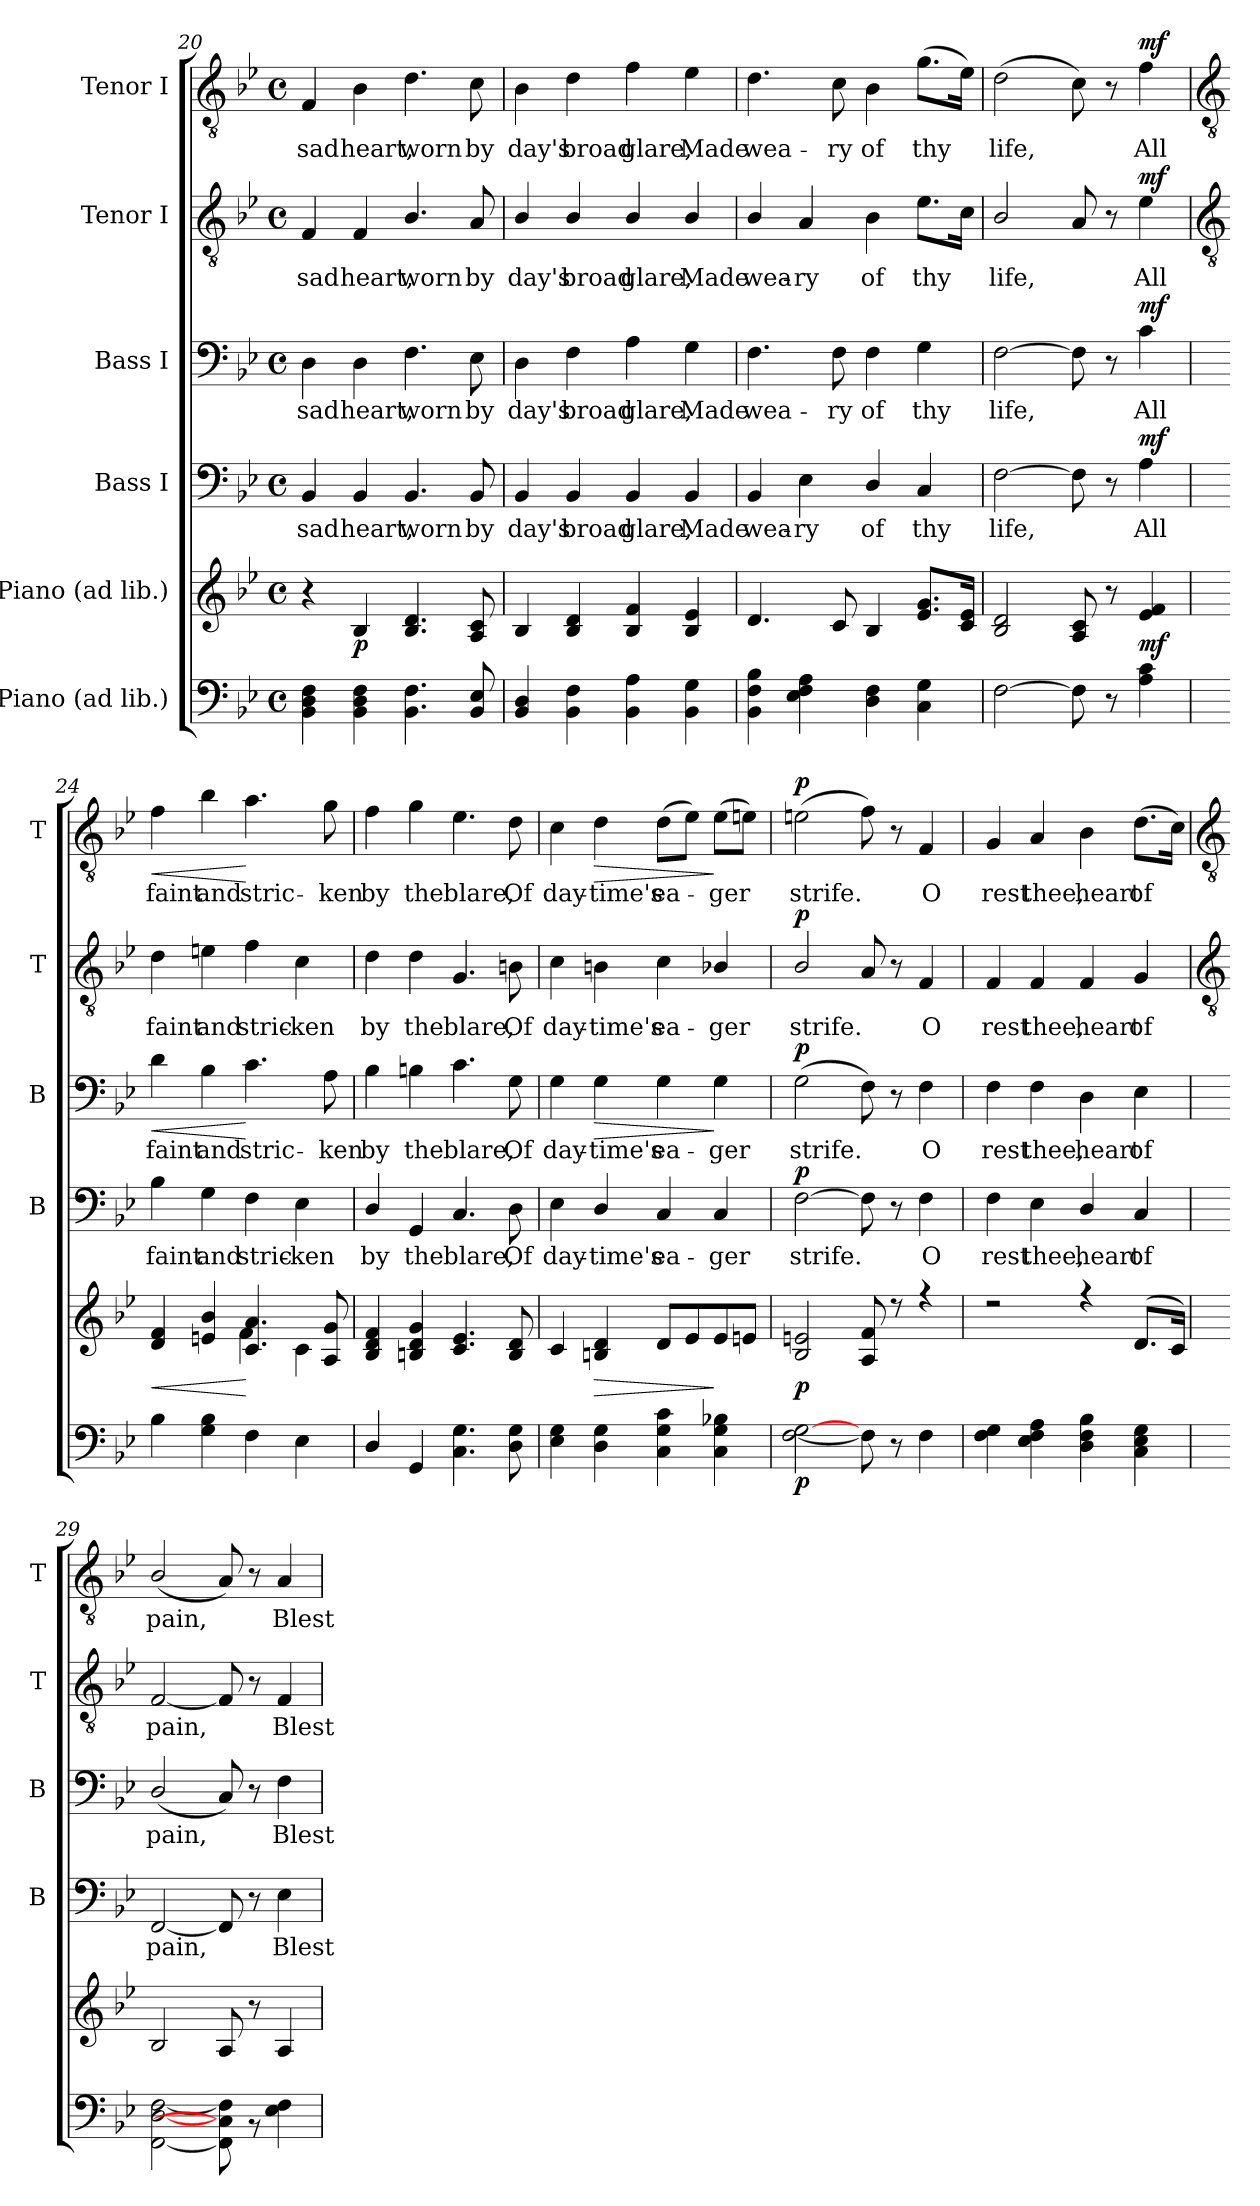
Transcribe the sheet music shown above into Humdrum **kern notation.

**kern	**dynam	**kern	**dynam	**kern	**text	**dynam	**kern	**text	**dynam	**kern	**text	**dynam	**kern	**text	**dynam
*part6	*part6	*part5	*part5	*part4	*part4	*part4	*part3	*part3	*part3	*part2	*part2	*part2	*part1	*part1	*part1
*staff6	*staff6	*staff5	*staff5	*staff4	*staff4	*staff4	*staff3	*staff3	*staff3	*staff2	*staff2	*staff2	*staff1	*staff1	*staff1
*I"Piano (ad lib.)	*	*I"Piano (ad lib.)	*	*I"Bass I	*	*	*I"Bass I	*	*	*I"Tenor I	*	*	*I"Tenor I	*	*
*	*	*	*	*I'B	*	*	*I'B	*	*	*I'T	*	*	*I'T	*	*
*clefF4	*	*clefG2	*	*clefF4	*	*	*clefF4	*	*	*clefGv2	*	*	*clefGv2	*	*
*k[b-e-]	*	*k[b-e-]	*	*k[b-e-]	*	*	*k[b-e-]	*	*	*k[b-e-]	*	*	*k[b-e-]	*	*
*B-:	*	*B-:	*	*B-:	*	*	*B-:	*	*	*B-:	*	*	*B-:	*	*
*M4/4	*	*M4/4	*	*M4/4	*	*	*M4/4	*	*	*M4/4	*	*	*M4/4	*	*
*met(c)	*	*met(c)	*	*met(c)	*	*	*met(c)	*	*	*met(c)	*	*	*met(c)	*	*
=20	=20	=20	=20	=20	=20	=20	=20	=20	=20	=20	=20	=20	=20	=20	=20
!	!	!	!	!	!LO:LY:b	!	!	!LO:LY:b	!	!	!LO:LY:b	!	!	!LO:LY:b	!
4BB- 4D 4F	.	4r	.	4BB-	sad	.	4D	sad	.	4F	sad	.	4F	sad	.
!	!	!	!LO:DY:b	!	!LO:LY:b	!	!	!LO:LY:b	!	!	!LO:LY:b	!	!	!LO:LY:b	!
4BB- 4D 4F	.	4B-	p	4BB-	heart,	.	4D	heart,	.	4F	heart,	.	4B-	heart,	.
!	!	!	!	!	!LO:LY:b	!	!	!LO:LY:b	!	!	!LO:LY:b	!	!	!LO:LY:b	!
4.BB- 4.F	.	4.B- 4.d	.	4.BB-/	worn	.	4.F\	worn	.	4.B-/	worn	.	4.d	worn	.
!	!	!	!	!	!LO:LY:b	!	!	!LO:LY:b	!	!	!LO:LY:b	!	!	!LO:LY:b	!
8BB- 8E-	.	8A 8c	.	8BB-	by	.	8E-	by	.	8A	by	.	8c	by	.
=21	=21	=21	=21	=21	=21	=21	=21	=21	=21	=21	=21	=21	=21	=21	=21
!	!	!	!	!	!LO:LY:b	!	!	!LO:LY:b	!	!	!LO:LY:b	!	!	!LO:LY:b	!
4BB- 4D	.	4B-	.	4BB-/	day's	.	4D\	day's	.	4B-/	day's	.	4B-	day's	.
!	!	!	!	!	!LO:LY:b	!	!	!LO:LY:b	!	!	!LO:LY:b	!	!	!LO:LY:b	!
4BB- 4F	.	4B- 4d	.	4BB-/	broad	.	4F\	broad	.	4B-/	broad	.	4d	broad	.
!	!	!	!	!	!LO:LY:b	!	!	!LO:LY:b	!	!	!LO:LY:b	!	!	!LO:LY:b	!
4BB- 4A	.	4B- 4f	.	4BB-/	glare,	.	4A\	glare,	.	4B-/	glare,	.	4f	glare,	.
!	!	!	!	!	!LO:LY:b	!	!	!LO:LY:b	!	!	!LO:LY:b	!	!	!LO:LY:b	!
4BB- 4G	.	4B- 4e-	.	4BB-/	Made	.	4G\	Made	.	4B-/	Made	.	4e-	Made	.
=22	=22	=22	=22	=22	=22	=22	=22	=22	=22	=22	=22	=22	=22	=22	=22
!	!	!	!	!	!LO:LY:b	!	!	!LO:LY:b	!	!	!LO:LY:b	!	!	!LO:LY:b	!
4BB- 4F 4B-	.	4.d	.	4BB-/	wea-	.	4.F\	wea-	.	4B-/	wea-	.	4.d	wea-	.
!	!	!	!	!	!LO:LY:b	!	!	!	!	!	!LO:LY:b	!	!	!	!
4E- 4F 4A	.	.	.	4E-	-ry	.	.	.	.	4A	-ry	.	.	.	.
!	!	!	!	!	!	!	!	!LO:LY:b	!	!	!	!	!	!LO:LY:b	!
.	.	8c	.	.	.	.	8F	-ry	.	.	.	.	8c	-ry	.
!	!	!	!	!	!LO:LY:b	!	!	!LO:LY:b	!	!	!LO:LY:b	!	!	!LO:LY:b	!
4D 4F	.	4B-	.	4D/	of	.	4F\	of	.	4B-\	of	.	4B-	of	.
!	!	!	!	!	!LO:LY:b	!	!	!LO:LY:b	!	!	!LO:LY:b	!	!	!LO:LY:b	!
4C 4G	.	8.e- 8.gL	.	4C	thy	.	4G	thy	.	8.e-L	thy	.	(>8.gL	thy	.
.	.	16c 16e-J	.	.	.	.	.	.	.	16cJ	.	.	16e-J)	.	.
=23	=23	=23	=23	=23	=23	=23	=23	=23	=23	=23	=23	=23	=23	=23	=23
!	!	!	!	!	!LO:LY:b	!	!	!LO:LY:b	!	!	!LO:LY:b	!	!	!LO:LY:b	!
[2F	.	2B- 2d	.	[2F\	life,	.	[2F\	life,	.	2B-/	life,	.	(>2d	life,	.
8F]	.	8A 8c	.	8F]	.	.	8F]	.	.	8A	.	.	8c)	.	.
8r	.	8r	.	8r	.	.	8r	.	.	8r	.	.	8r	.	.
!	!	!	!LO:DY:b	!	!LO:LY:b	!LO:DY:b	!	!LO:LY:b	!LO:DY:b	!	!LO:LY:b	!LO:DY:b	!	!LO:LY:b	!LO:DY:b
4A 4c	.	4e- 4f	mf	4A	All	mf	4c	All	mf	4e-	All	mf	4f	All	mf
!!LO:LB:g=z
=24	=24	=24	=24	=24	=24	=24	=24	=24	=24	=24	=24	=24	=24	=24	=24
*	*	*	*	*	*	*	*	*	*	*clefGv2	*	*	*clefGv2	*	*
!	!	!	!LO:HP:b	!	!LO:LY:b	!	!	!LO:LY:b	!LO:HP:b	!	!LO:LY:b	!	!	!LO:LY:b	!LO:HP:b
*	*	*^	*	*	*	*	*	*	*	*	*	*	*	*	*
4B-	.	4d 4f	2ryy	<	4B-	faint	.	4d	faint	<	4d	faint	.	4f	faint	<
!	!	!	!	!	!	!LO:LY:b	!	!	!LO:LY:b	!	!	!LO:LY:b	!	!	!LO:LY:b	!
4G 4B-	.	4en/ 4b-/	.	.	4G	and	.	4B-	and	.	4en	and	.	4b-	and	.
!	!	!	!	!	!	!LO:LY:b	!	!	!LO:LY:b	!	!	!LO:LY:b	!	!	!LO:LY:b	!
4F	.	4.c 4.a	4f\	[	4F	stric-	.	4.c	stric-	[	4f	stric-	.	4.a	stric-	[
!	!	!	!	!	!	!LO:LY:b	!	!	!	!	!	!LO:LY:b	!	!	!	!
4E-	.	.	4c\	.	4E-	-ken	.	.	.	.	4c	-ken	.	.	.	.
!	!	!	!	!	!	!	!	!	!LO:LY:b	!	!	!	!	!	!LO:LY:b	!
.	.	8A 8g	.	.	.	.	.	8A	-ken	.	.	.	.	8g	-ken	.
=25	=25	=25	=25	=25	=25	=25	=25	=25	=25	=25	=25	=25	=25	=25	=25	=25
!	!	!	!	!	!	!LO:LY:b	!	!	!LO:LY:b	!	!	!LO:LY:b	!	!	!LO:LY:b	!
4D/	.	4B- 4d 4f	1ryy	.	4D/	by	.	4B-	by	.	4d	by	.	4f	by	.
!	!	!	!	!	!	!LO:LY:b	!	!	!LO:LY:b	!	!	!LO:LY:b	!	!	!LO:LY:b	!
4GG	.	4Bn 4d 4g	.	.	4GG	the	.	4Bn	the	.	4d	the	.	4g	the	.
!	!	!	!	!	!	!LO:LY:b	!	!	!LO:LY:b	!	!	!LO:LY:b	!	!	!LO:LY:b	!
4.C 4.G	.	4.c 4.e-	.	.	4.C	blare,	.	4.c	blare,	.	4.G	blare,	.	4.e-	blare,	.
!	!	!	!	!	!	!LO:LY:b	!	!	!LO:LY:b	!	!	!LO:LY:b	!	!	!LO:LY:b	!
8D 8G	.	8B 8d	.	.	8D	Of	.	8G	Of	.	8Bn	Of	.	8d	Of	.
=26	=26	=26	=26	=26	=26	=26	=26	=26	=26	=26	=26	=26	=26	=26	=26	=26
!	!	!	!	!	!	!LO:LY:b	!	!	!LO:LY:b	!	!	!LO:LY:b	!	!	!LO:LY:b	!
4E- 4G	.	4c	1ryy	.	4E-	day-	.	4G	day-	.	4c	day-	.	4c	day-	.
!	!	!	!	!LO:HP:b	!	!LO:LY:b	!	!	!LO:LY:b	!LO:HP:b	!	!LO:LY:b	!	!	!LO:LY:b	!LO:HP:b
4D\ 4G\	.	4Bn 4d	.	>	4D/	-time's	.	4G	-time's	>	4Bn	-time's	.	4d	-time's	>
!	!	!	!	!	!	!LO:LY:b	!	!	!LO:LY:b	!	!	!LO:LY:b	!	!	!LO:LY:b	!
4C 4G 4c	.	8dL	.	.	4C	ea-	.	4G	ea-	.	4c	ea-	.	(>8dL	ea-	.
.	.	8e-	.	.	.	.	.	.	.	.	.	.	.	8e-J)	.	.
!	!	!	!	!	!	!LO:LY:b	!	!	!LO:LY:b	!	!	!LO:LY:b	!	!	!LO:LY:b	!
4C\ 4G\ 4B-X\	.	8e-	.	]	4C/	-ger	.	4G\	-ger	]	4B-X/	-ger	.	(>8e-L	ger	]
.	.	8enJ	.	.	.	.	.	.	.	.	.	.	.	8enJ)	.	.
=27	=27	=27	=27	=27	=27	=27	=27	=27	=27	=27	=27	=27	=27	=27	=27	=27
!	!LO:DY:b	!	!	!LO:DY:b	!	!LO:LY:b	!LO:DY:b	!	!LO:LY:b	!LO:DY:b	!	!LO:LY:b	!LO:DY:b	!	!LO:LY:b	!LO:DY:b
[2F\ [2G\	p	2B- 2en	1ryy	p	[2F\	strife.	p	(>2G\	strife.	p	2B-/	strife.	p	(>2en	strife.	p
8F]	.	8A 8f	.	.	8F]	.	.	8F\)	.	.	8A	.	.	8f)	.	.
8r	.	8r	.	.	8r	.	.	8r	.	.	8r	.	.	8r	.	.
!	!	!	!	!	!	!LO:LY:b	!	!	!LO:LY:b	!	!	!LO:LY:b	!	!	!LO:LY:b	!
4F	.	4r	.	.	4F	O	.	4F	O	.	4F	O	.	4F	O	.
=28	=28	=28	=28	=28	=28	=28	=28	=28	=28	=28	=28	=28	=28	=28	=28	=28
!	!	!	!	!	!	!LO:LY:b	!	!	!LO:LY:b	!	!	!LO:LY:b	!	!	!LO:LY:b	!
4F 4G	.	2r	1ryy	.	4F	rest	.	4F	rest	.	4F	rest	.	4G	rest	.
!	!	!	!	!	!	!LO:LY:b	!	!	!LO:LY:b	!	!	!LO:LY:b	!	!	!LO:LY:b	!
4E- 4F 4A	.	.	.	.	4E-	thee,	.	4F	thee,	.	4F	thee,	.	4A	thee,	.
!	!	!	!	!	!	!LO:LY:b	!	!	!LO:LY:b	!	!	!LO:LY:b	!	!	!LO:LY:b	!
4D\ 4F\ 4B-\	.	4r	.	.	4D/	heart	.	4D	heart	.	4F	heart	.	4B-	heart	.
!	!	!	!	!	!	!LO:LY:b	!	!	!LO:LY:b	!	!	!LO:LY:b	!	!	!LO:LY:b	!
4C 4E- 4G	.	(<8.dL	.	.	4C	of	.	4E-	of	.	4G	of	.	(>8.dL	of	.
.	.	16cJ)	.	.	.	.	.	.	.	.	.	.	.	16cJ)	.	.
!!LO:LB:g=z
=29	=29	=29	=29	=29	=29	=29	=29	=29	=29	=29	=29	=29	=29	=29	=29	=29
*	*	*	*	*	*	*	*	*	*	*	*clefGv2	*	*	*clefGv2	*	*
*^	*	*	*	*	*	*	*	*	*	*	*	*	*	*	*	*
!	!	!	!	!	!	!	!LO:LY:b	!	!	!LO:LY:b	!	!	!LO:LY:b	!	!	!LO:LY:b	!
1ryy	[2FF [2D [2F	.	2B-/	2ryy	.	[2FF	pain,	.	(<2D/	pain,	.	[2F	pain,	.	(<2B-/	pain,	.
.	8FF] 8C] 8F]	.	8A	8ryy	.	8FF]	.	.	8C)	.	.	8F]	.	.	8A)	.	.
.	8r	.	8r	4.ryy	.	8r	.	.	8r	.	.	8r	.	.	8r	.	.
!	!	!	!	!	!	!	!LO:LY:b	!	!	!LO:LY:b	!	!	!LO:LY:b	!	!	!LO:LY:b	!
.	4E- 4F	.	4A	.	.	4E-	Blest	.	4F	Blest	.	4F	Blest	.	4A	Blest	.
*v	*v	*	*	*	*	*	*	*	*	*	*	*	*	*	*	*	*
*	*	*v	*v	*	*	*	*	*	*	*	*	*	*	*	*	*
=	=	=	=	=	=	=	=	=	=	=	=	=	=	=	=
*-	*-	*-	*-	*-	*-	*-	*-	*-	*-	*-	*-	*-	*-	*-	*-
